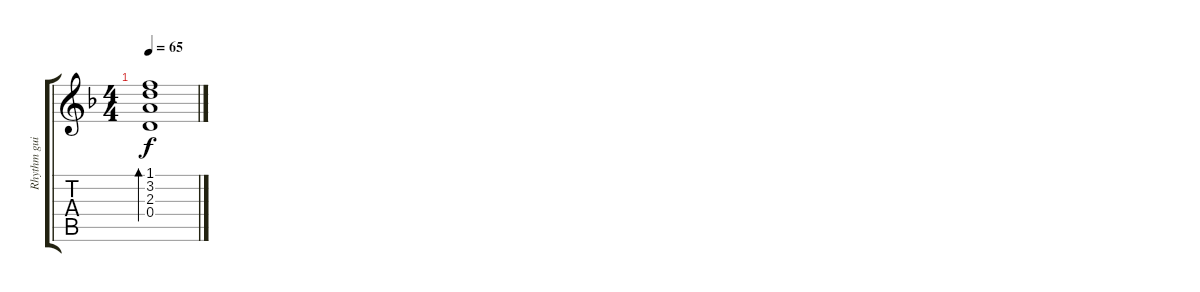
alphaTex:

\track ("Rhythm guitar" "Rhythm gui") {instrument acousticguitarsteel}
\staff {score tabs}
\tuning (E4 B3 G3 D3 A2 D2) {hide}
\ts (4 4)
\tempo 65
\clef g2
\ks dminor
(1.1 3.2 2.3 0.4).1{bd 480 dy f}
